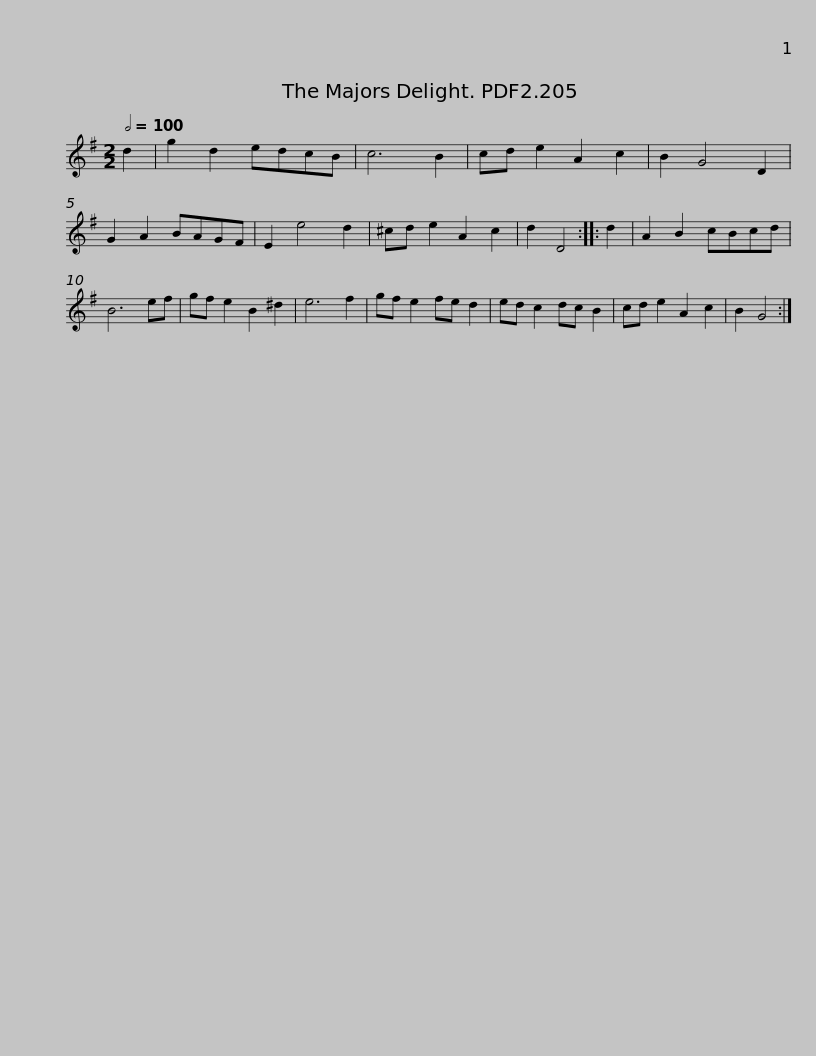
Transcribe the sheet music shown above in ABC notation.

X:1
L:1/8
Q:1/2=100
M:2/2
I:linebreak $
K:G
V:1 treble
V:1
 d2 | g2 d2 edcB | c6 B2 | cd e2 A2 c2 | B2 G4 D2 | %5
 G2 A2 BAGF | E2 e4 d2 | ^cd e2 A2 c2 | d2 D4 :: d2 |$ %10
 A2 B2 cBcd | B6 ef | gf e2 B2 ^d2 | e6 f2 | gf e2 fe d2 | %15
 ed c2 dc B2 | cd e2 A2 c2 | B2 G4 :| %18
